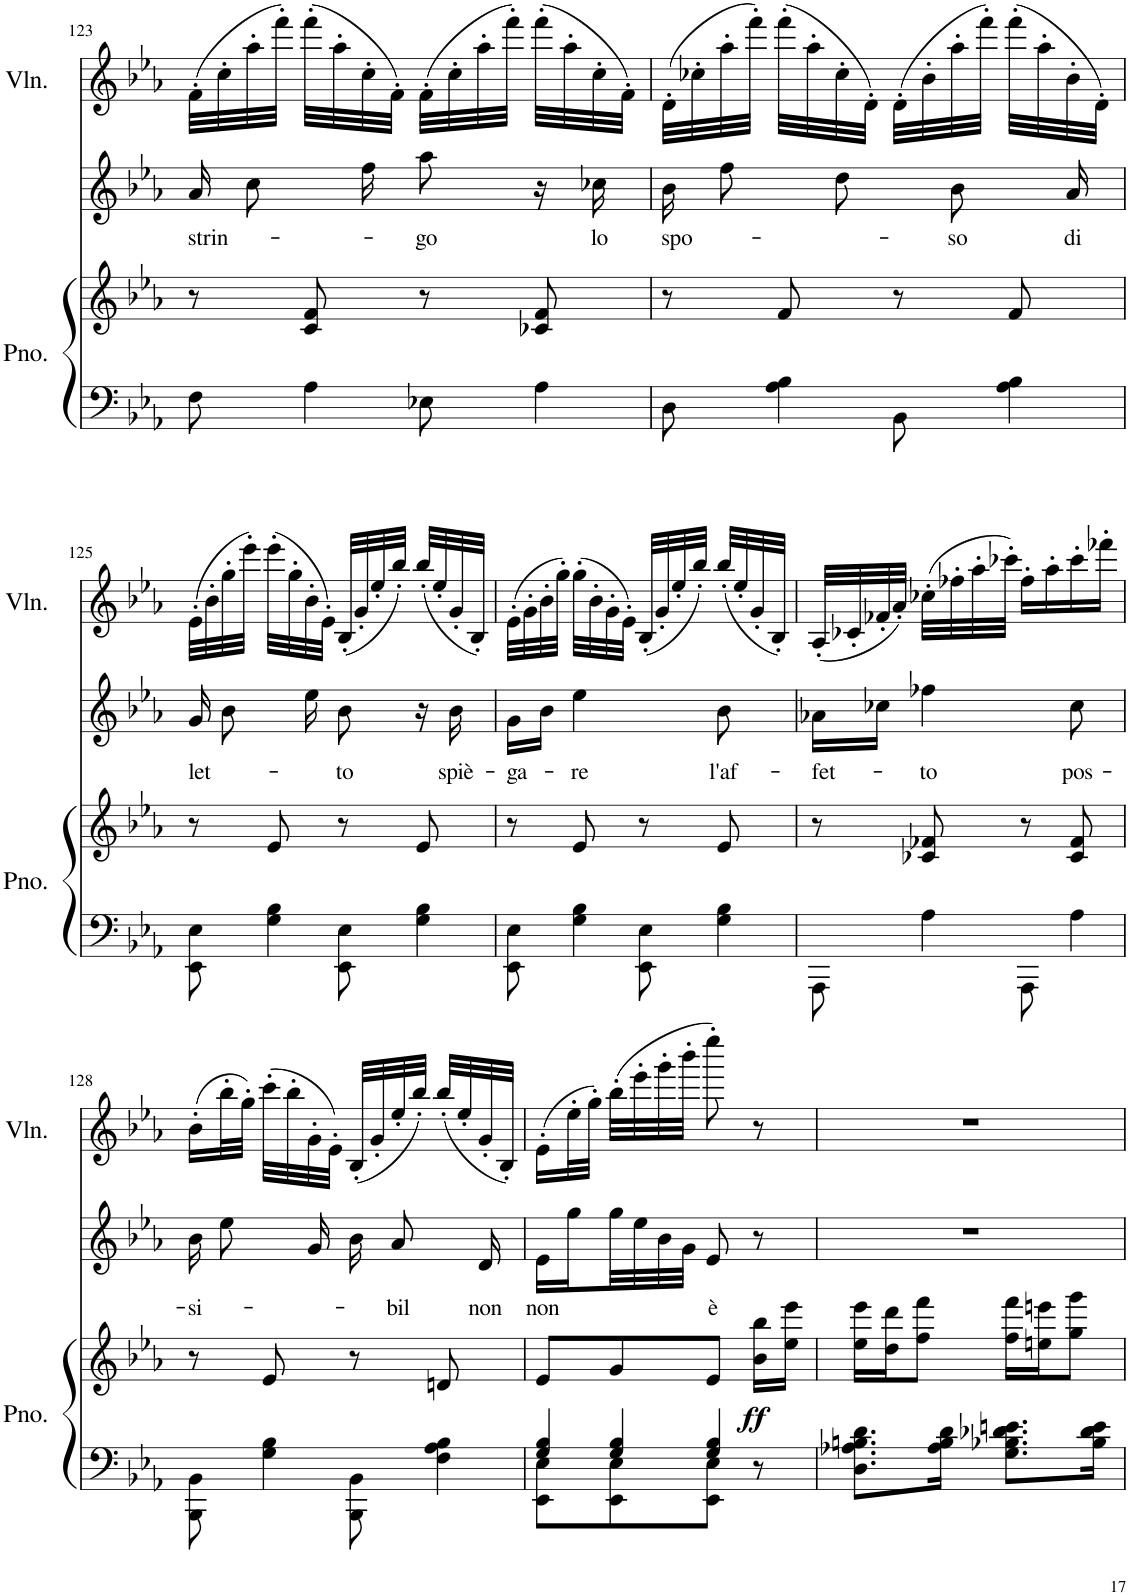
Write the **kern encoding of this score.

**kern	**kern	**dynam	**kern	**text	**kern
*part3	*part3	*part3	*part2	*part2	*part1
*staff4	*staff3	*staff3/4	*staff2	*staff2	*staff1
*I"Piano	*	*	*I"Voice	*	*I"Violin
*I'Pno.	*	*	*	*	*I'Vln.
!!LO:PB:g=z
*clefF4	*clefG2	*	*clefG2	*	*clefG2
*k[b-e-a-]	*k[b-e-a-]	*	*k[b-e-a-]	*	*k[b-e-a-]
*M2/4	*M2/4	*	*M2/4	*	*M2/4
=123	=123	=123	=123	=123	=123
*^	*	*	*	*	*
!	!	!	!	!	!LO:LY:b	!
8ryy	8F\	8r	.	16a-/	strin-	(32f'>\LLL
.	.	.	.	.	.	32cc'>\
.	.	.	.	8cc\	.	32aa-'>\
.	.	.	.	.	.	32fff'>\JJJ)
8A-\	8ryy	8c/ 8f/	.	.	.	(32fff'>\LLL
.	.	.	.	.	.	32aa-'>\
.	.	.	.	16ff\	.	32cc'>\
.	.	.	.	.	.	32f'>\JJJ)
!	!	!	!	!	!LO:LY:b	!
8ryy	8E-X\	8r	.	8aa-\	-go	(32f'>\LLL
.	.	.	.	.	.	32cc'>\
.	.	.	.	.	.	32aa-'>\
.	.	.	.	.	.	32fff'>\JJJ)
8A-\	8ryy	8c-X/ 8f/	.	16r	.	(32fff'>\LLL
.	.	.	.	.	.	32aa-'>\
!	!	!	!	!	!LO:LY:b	!
.	.	.	.	16cc-X\	lo	32cc'>\
.	.	.	.	.	.	32f'>\JJJ)
=124	=124	=124	=124	=124	=124	=124
!	!	!	!	!	!LO:LY:b	!
8ryy	8D\	8r	.	16b-\	spo-	(32d'>\LLL
.	.	.	.	.	.	32cc-X'>\
.	.	.	.	8ff\	.	32aa-'>\
.	.	.	.	.	.	32fff'>\JJJ)
8A-\ 8B-\	8ryy	8f/	.	.	.	(32fff'>\LLL
.	.	.	.	.	.	32aa-'>\
.	.	.	.	8dd\	.	32cc-'>\
.	.	.	.	.	.	32d'>\JJJ)
8ryy	8BB-\	8r	.	.	.	(32d'>\LLL
.	.	.	.	.	.	32b-'>\
!	!	!	!	!	!LO:LY:b	!
.	.	.	.	8b-\	-so	32aa-'>\
.	.	.	.	.	.	32fff'>\JJJ)
8A-\ 8B-\	8ryy	8f/	.	.	.	(32fff'>\LLL
.	.	.	.	.	.	32aa-'>\
!	!	!	!	!	!LO:LY:b	!
.	.	.	.	16a-/	di	32b-'>\
.	.	.	.	.	.	32d'>\JJJ)
!!LO:LB:g=z
=125	=125	=125	=125	=125	=125	=125
!	!	!	!	!	!LO:LY:b	!
8ryy	8EE-\ 8E-\	8r	.	16g/	let-	(32e-'\LLL
.	.	.	.	.	.	32b-'\
.	.	.	.	8b-\	.	32gg'\
.	.	.	.	.	.	32eee-'\JJJ)
8G\ 8B-\	8ryy	8e-/	.	.	.	(32eee-'\LLL
.	.	.	.	.	.	32gg'\
.	.	.	.	16ee-\	.	32b-'\
.	.	.	.	.	.	32e-'\JJJ)
!	!	!	!	!	!LO:LY:b	!
8ryy	8EE-\ 8E-\	8r	.	8b-\	-to	(32B-'/LLL
.	.	.	.	.	.	32g'/
.	.	.	.	.	.	32ee-'/
.	.	.	.	.	.	32bb-'/JJJ)
8G\ 8B-\	8ryy	8e-/	.	16r	.	(32bb-'/LLL
.	.	.	.	.	.	32ee-'/
!	!	!	!	!	!LO:LY:b	!
.	.	.	.	16b-\	spiè-	32g'/
.	.	.	.	.	.	32B-'/JJJ)
=126	=126	=126	=126	=126	=126	=126
!	!	!	!	!	!LO:LY:b	!
8ryy	8EE-\ 8E-\	8r	.	16g\LL	-ga-	(32e-'\LLL
.	.	.	.	.	.	32g'\
.	.	.	.	16b-\JJ	.	32b-'\
.	.	.	.	.	.	32gg'\JJJ)
!	!	!	!	!	!LO:LY:b	!
8G\ 8B-\	8ryy	8e-/	.	4ee-\	-re	(32gg'\LLL
.	.	.	.	.	.	32b-'\
.	.	.	.	.	.	32g'\
.	.	.	.	.	.	32e-'\JJJ)
8ryy	8EE-\ 8E-\	8r	.	.	.	(32B-'/LLL
.	.	.	.	.	.	32g'/
.	.	.	.	.	.	32ee-'/
.	.	.	.	.	.	32bb-'/JJJ)
!	!	!	!	!	!LO:LY:b	!
8G\ 8B-\	8ryy	8e-/	.	8b-\	l'af-	(32bb-'/LLL
.	.	.	.	.	.	32ee-'/
.	.	.	.	.	.	32g'/
.	.	.	.	.	.	32B-'/JJJ)
=127	=127	=127	=127	=127	=127	=127
!	!	!	!	!	!LO:LY:b	!
8ryy	8AAA-\	8r	.	16a-X\LL	-fet-	(32A-'/LLL
.	.	.	.	.	.	32c-X'/
.	.	.	.	16cc-X\JJ	.	32f-X'/
.	.	.	.	.	.	32a-'/JJJ)
!	!	!	!	!	!LO:LY:b	!
8A-\	8ryy	8c-X/ 8f-X/	.	4ff-X\	-to	(32cc-X'\LLL
.	.	.	.	.	.	32ff-X'\
.	.	.	.	.	.	32aa-'\
.	.	.	.	.	.	32ccc-X'\JJJ)
8ryy	8AAA-\	8r	.	.	.	16ff-'\LL
.	.	.	.	.	.	16aa-'\
!	!	!	!	!	!LO:LY:b	!
8A-\	8ryy	8c-/ 8f-/	.	8cc-\	pos-	16ccc-'\
.	.	.	.	.	.	16fff-X'\JJ
!!LO:LB:g=z
=128	=128	=128	=128	=128	=128	=128
!	!	!	!	!	!LO:LY:b	!
8ryy	8BBB-\ 8BB-\	8r	.	16b-\	-si-	(16b-'\LL
.	.	.	.	8ee-\	.	32bb-'\L
.	.	.	.	.	.	32gg'\JJJ)
8G\ 8B-\	8ryy	8e-/	.	.	.	(32ccc'\LLL
.	.	.	.	.	.	32bb-'\
.	.	.	.	16g/	.	32g'\
.	.	.	.	.	.	32e-'\JJJ)
8ryy	8BBB-\ 8BB-\	8r	.	16b-\	.	(32B-'/LLL
.	.	.	.	.	.	32g'/
!	!	!	!	!	!LO:LY:b	!
.	.	.	.	8a-/	-bil	32ee-'/
.	.	.	.	.	.	32bb-'/JJJ)
8F\ 8A-\ 8B-\	8ryy	8dn/	.	.	.	(32bb-'/LLL
.	.	.	.	.	.	32ee-'/
!	!	!	!	!	!LO:LY:b	!
.	.	.	.	16d/	non	32g'/
.	.	.	.	.	.	32B-'/JJJ)
=129	=129	=129	=129	=129	=129	=129
!	!	!	!	!	!LO:LY:b	!
8G/ 8B-/	8EE-\ 8E-\L	8e-/L	.	16e-\LL	non	(16e-'\LL
.	.	.	.	16gg\	.	32ee-'\L
.	.	.	.	.	.	32gg'\JJJ)
8G/ 8B-/	8EE-\ 8E-\	8g/	.	32gg\L	.	(32bb-'\LLL
.	.	.	.	32ee-\	.	32eee-'\
.	.	.	.	32b-\	.	32ggg'\
.	.	.	.	32g\JJJ	.	32bbb-'\JJJ
!	!	!	!	!	!LO:LY:b	!
8G/ 8B-/	8EE-\ 8E-\J	8e-/J	.	8e-/	è	8eeee-'\)
!	!	!	!LO:DY:b	!	!	!
8r	8ryy	16b-\ 16bb-\LL	ff	8r	.	8r
.	.	16ee-\ 16eee-\JJ	.	.	.	.
*v	*v	*	*	*	*	*
=130	=130	=130	=130	=130	=130
8.D\ 8.A-X\ 8.Bn\ 8.d\L	16ee-\ 16eee-\LL	.	2r	.	2r
.	16dd\ 16ddd\J	.	.	.	.
.	8ff\ 8fff\J	.	.	.	.
16A-\ 16B\ 16d\Jk	.	.	.	.	.
8.G\ 8.B-X\ 8.d-X\ 8.en\L	16ff\ 16fff\LL	.	.	.	.
.	16een\ 16eeen\J	.	.	.	.
.	8gg\ 8ggg\J	.	.	.	.
16B-\ 16d-\ 16e\Jk	.	.	.	.	.
=	=	=	=	=	=
*-	*-	*-	*-	*-	*-
